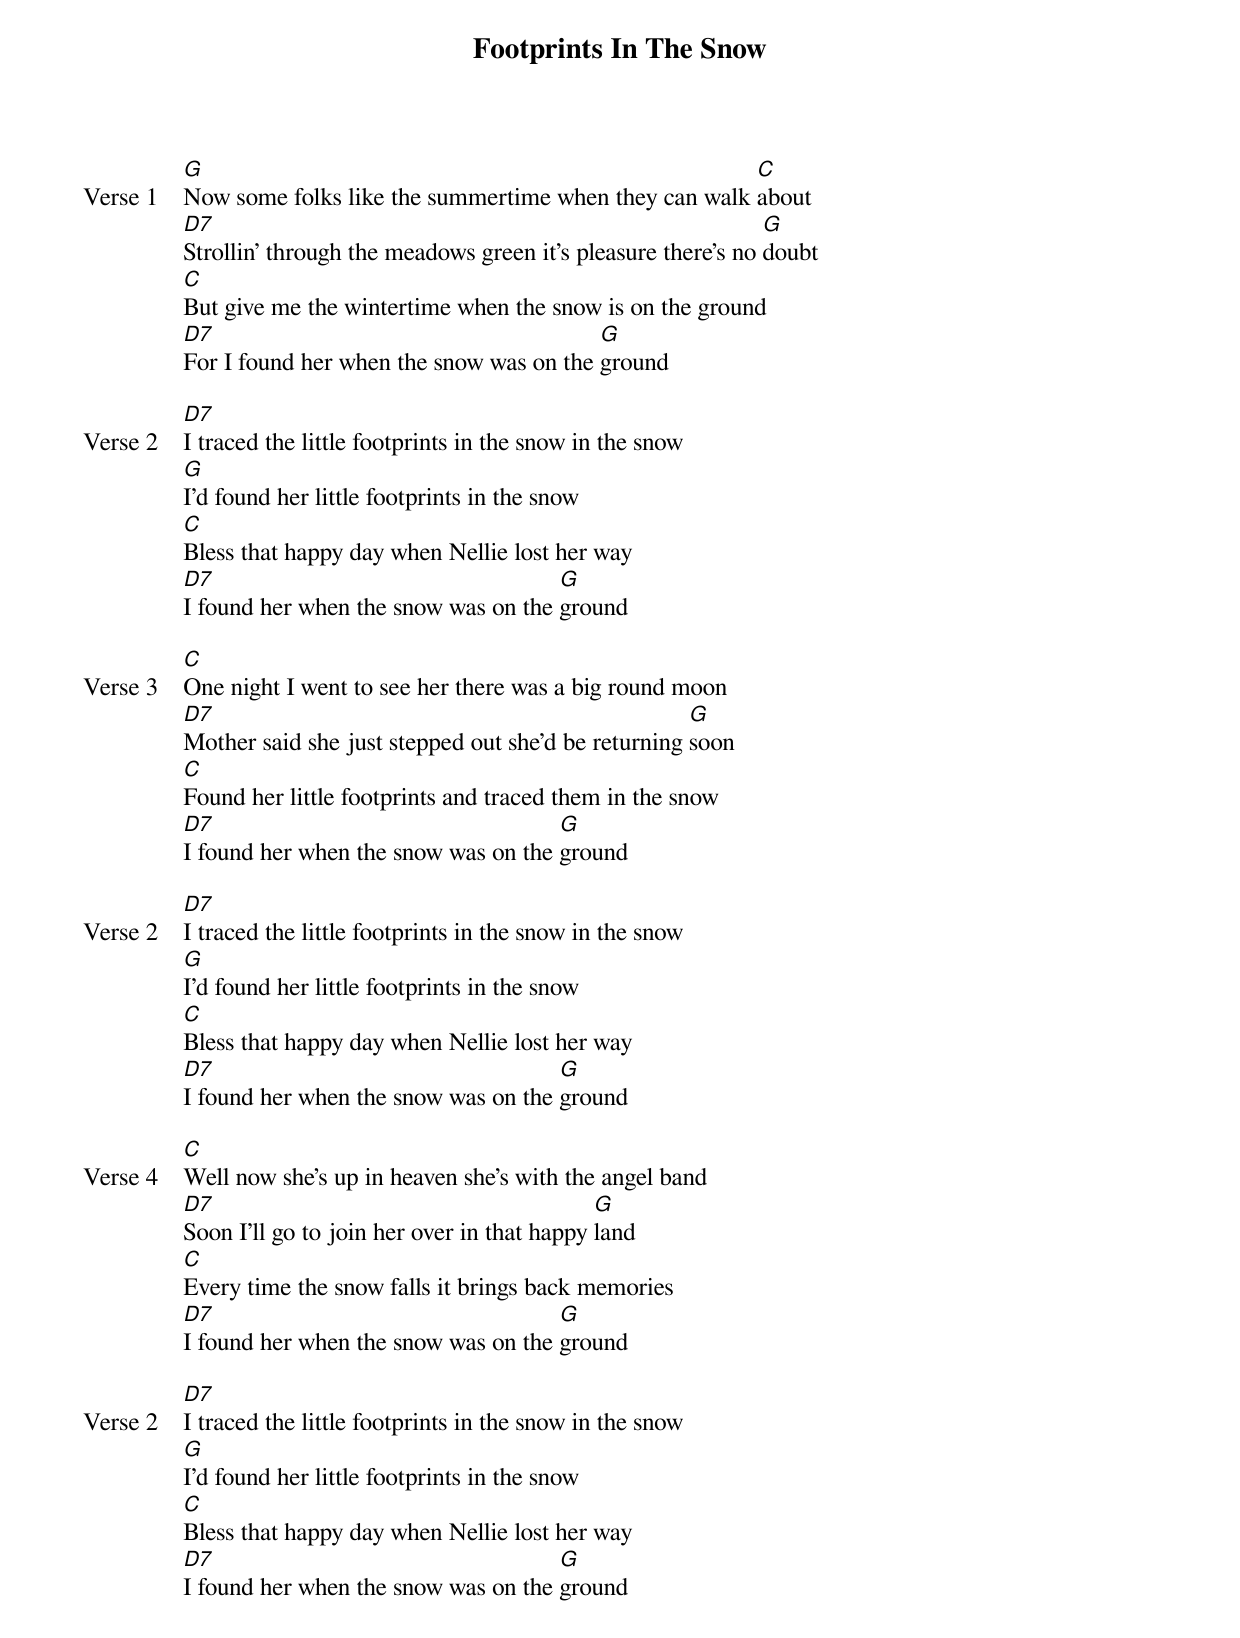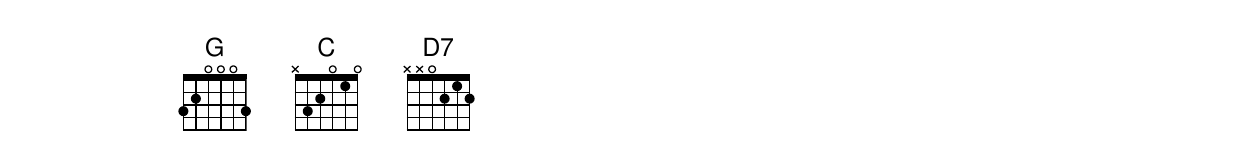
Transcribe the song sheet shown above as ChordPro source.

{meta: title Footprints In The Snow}
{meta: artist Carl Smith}
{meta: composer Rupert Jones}

{start_of_verse: Verse 1}
[G]Now some folks like the summertime when they can walk [C]about
[D7]Strollin' through the meadows green it's pleasure there's no [G]doubt
[C]But give me the wintertime when the snow is on the ground
[D7]For I found her when the snow was on the [G]ground
{end_of_verse}

{start_of_verse: Verse 2}
[D7]I traced the little footprints in the snow in the snow
[G]I'd found her little footprints in the snow
[C]Bless that happy day when Nellie lost her way
[D7]I found her when the snow was on the [G]ground
{end_of_verse}

{start_of_verse: Verse 3}
[C]One night I went to see her there was a big round moon
[D7]Mother said she just stepped out she’d be returning [G]soon
[C]Found her little footprints and traced them in the snow
[D7]I found her when the snow was on the [G]ground
{end_of_verse}

{start_of_verse: Verse 2}
[D7]I traced the little footprints in the snow in the snow
[G]I'd found her little footprints in the snow
[C]Bless that happy day when Nellie lost her way
[D7]I found her when the snow was on the [G]ground
{end_of_verse}

{start_of_verse: Verse 4}
[C]Well now she's up in heaven she's with the angel band
[D7]Soon I'll go to join her over in that happy [G]land
[C]Every time the snow falls it brings back memories
[D7]I found her when the snow was on the [G]ground
{end_of_verse}

{start_of_verse: Verse 2}
[D7]I traced the little footprints in the snow in the snow
[G]I'd found her little footprints in the snow
[C]Bless that happy day when Nellie lost her way
[D7]I found her when the snow was on the [G]ground
{end_of_verse}
